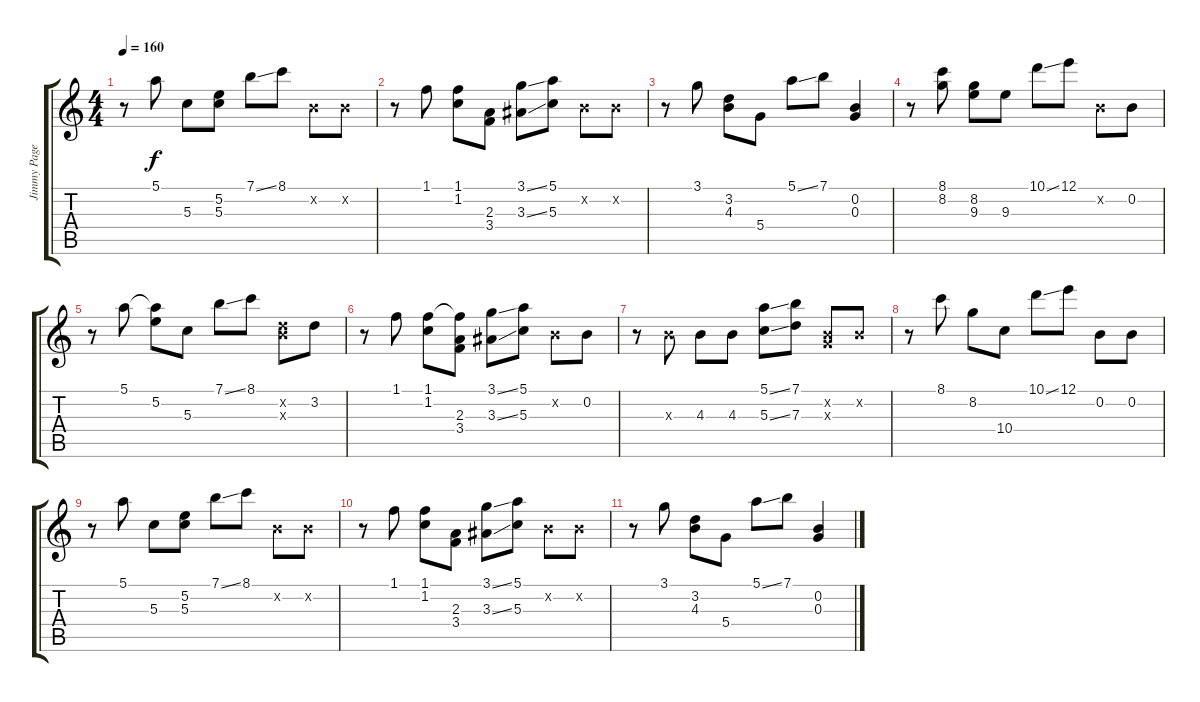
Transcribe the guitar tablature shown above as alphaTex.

\track ("Jimmy Page - Rhythm Guitar" "Jimmy Page") {instrument electricguitarclean}
\staff {score tabs}
\tuning (E4 B3 G3 D3 A2 E2) {hide}
\ts (4 4)
\tempo 160
\clef g2
\ks c
r.8{dy f} 5.1.8 5.3.8 (5.2 5.3).8 7.1{ss}.8 8.1.8 0.2{x}.8 0.2{x}.8 |
r.8 1.1.8 (1.1 1.2).8 (2.3 3.4).8 (3.1{ss} 3.3{ss}).8 (5.1 5.3).8 0.2{x}.8 0.2{x}.8 |
r.8 3.1.8 (3.2 4.3).8 5.4.8 5.1{ss}.8 7.1.8 (0.2 0.3).4 |
r.8 (8.1 8.2).8 (8.2 9.3).8 9.3.8 10.1{ss}.8 12.1.8 0.2{x}.8 0.2.8 |
r.8 5.1.8 (5.1{t} 5.2).8 5.3.8 7.1{ss}.8 8.1.8 (3.2{x} 4.3{x}).8 3.2.8 |
r.8 1.1.8 (1.1 1.2).8 (1.1{t} 2.3 3.4).8 (3.1{ss} 3.3{ss}).8 (5.1 5.3).8 0.2{x}.8 0.2.8 |
r.8 4.3{x}.8 4.3.8 4.3.8 (5.1{ss} 5.3{ss}).8 (7.1 7.3).8 (0.2{x} 0.3{x}).8 0.2{x}.8 |
r.8 8.1.8 8.2.8 10.4.8 10.1{ss}.8 12.1.8 0.2.8 0.2.8 |
r.8 5.1.8 5.3.8 (5.2 5.3).8 7.1{ss}.8 8.1.8 0.2{x}.8 0.2{x}.8 |
r.8 1.1.8 (1.1 1.2).8 (2.3 3.4).8 (3.1{ss} 3.3{ss}).8 (5.1 5.3).8 0.2{x}.8 0.2{x}.8 |
r.8 3.1.8 (3.2 4.3).8 5.4.8 5.1{ss}.8 7.1.8 (0.2 0.3).4
